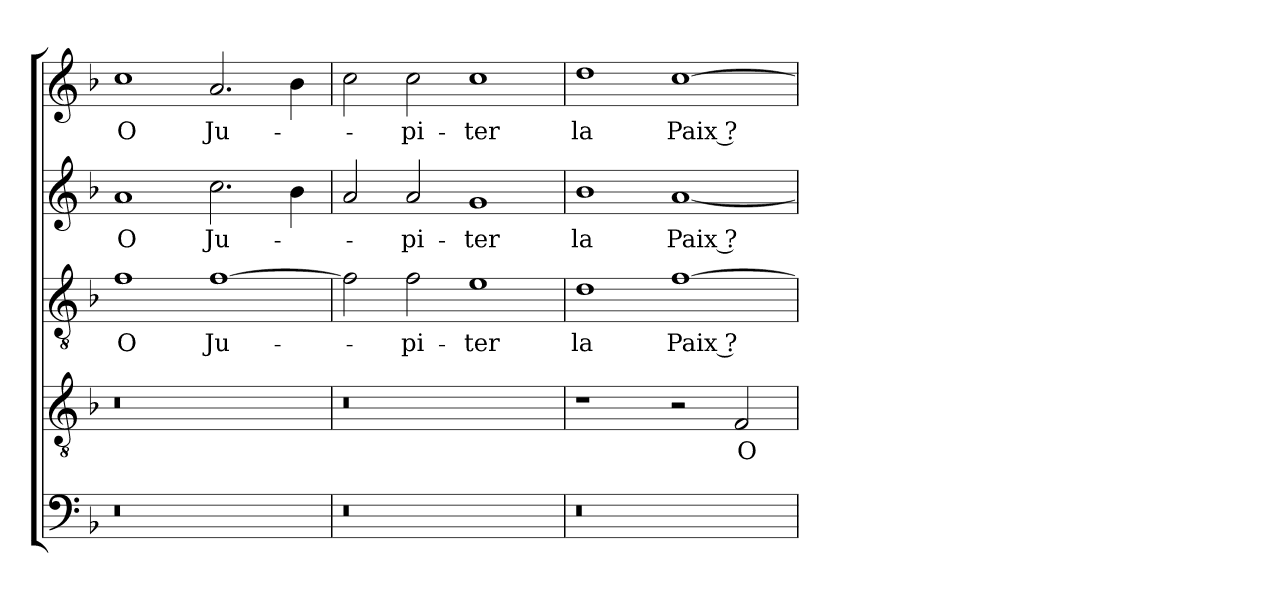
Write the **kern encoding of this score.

**kern	**kern	**text	**kern	**text	**kern	**text	**kern	**text
*part5	*part4	*part4	*part3	*part3	*part2	*part2	*part1	*part1
*staff5	*staff4	*staff4	*staff3	*staff3	*staff2	*staff2	*staff1	*staff1
*clefF4	*clefGv2	*	*clefGv2	*	*clefG2	*	*clefG2	*
*k[b-]	*k[b-]	*	*k[b-]	*	*k[b-]	*	*k[b-]	*
=1	=1	=1	=1	=1	=1	=1	=1	=1
0r	0r	.	1f	O	1a	O	1cc	O
.	.	.	[1f	Ju-	2.cc	Ju-	2.a	Ju-
.	.	.	.	.	4b-	.	4b-	.
=2	=2	=2	=2	=2	=2	=2	=2	=2
0r	0r	.	2f]	.	2a	.	2cc	.
.	.	.	2f	-pi-	2a	-pi-	2cc	-pi-
.	.	.	1e	-ter	1g	-ter	1cc	-ter
=3	=3	=3	=3	=3	=3	=3	=3	=3
0r	1r	.	1d	la	1b-	la	1dd	la
.	2r	.	[1f	Paix ?	[1a	Paix ?	[1cc	Paix ?
.	2F	O	.	.	.	.	.	.
=	=	=	=	=	=	=	=	=
*-	*-	*-	*-	*-	*-	*-	*-	*-
